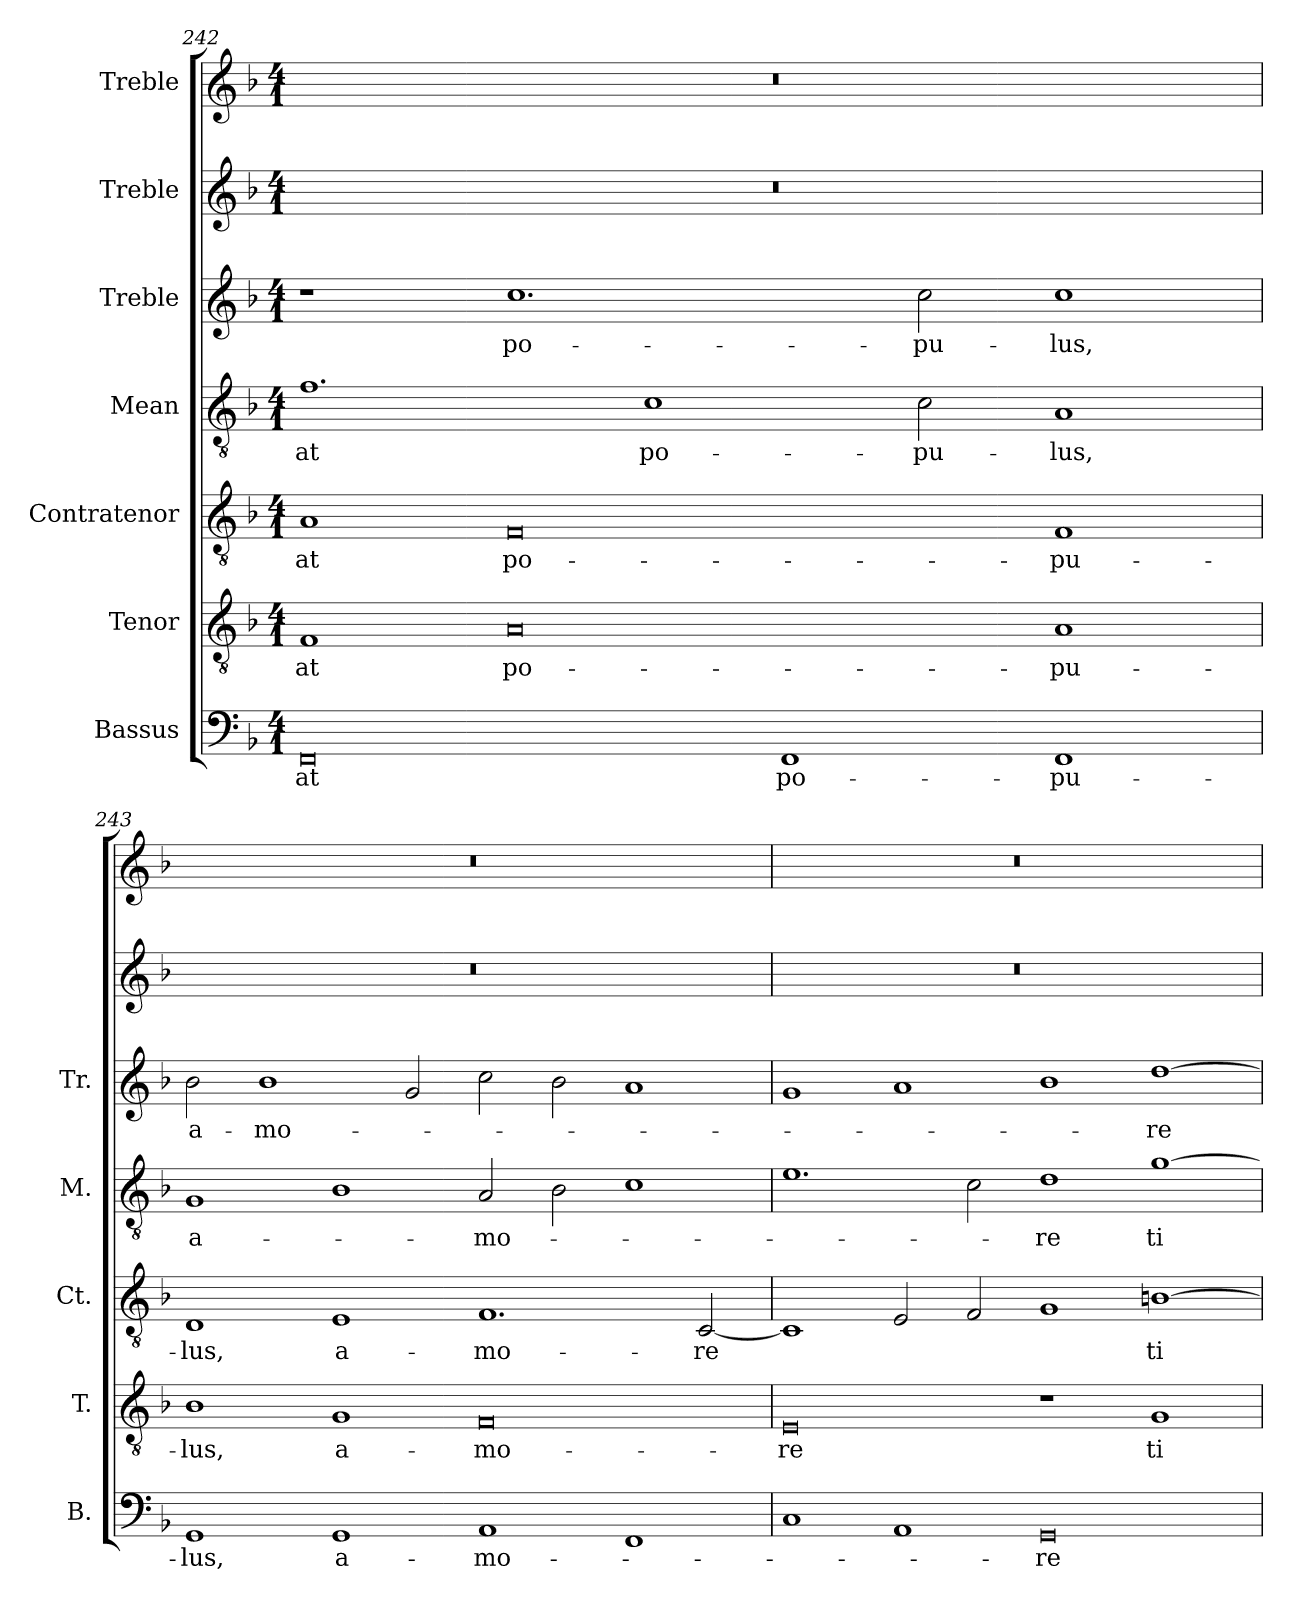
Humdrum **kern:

**kern	**text	**kern	**text	**kern	**text	**kern	**text	**kern	**text	**kern	**kern
*part7	*part7	*part6	*part6	*part5	*part5	*part4	*part4	*part3	*part3	*part2	*part1
*staff7	*staff7	*staff6	*staff6	*staff5	*staff5	*staff4	*staff4	*staff3	*staff3	*staff2	*staff1
*I"Bassus	*	*I"Tenor	*	*I"Contratenor	*	*I"Mean	*	*I"Treble	*	*I"Treble	*I"Treble
*I'B.	*	*I'T.	*	*I'Ct.	*	*I'M.	*	*I'Tr.	*	*	*
!!LO:PB:g=z
*clefF4	*	*clefGv2	*	*clefGv2	*	*clefGv2	*	*clefG2	*	*clefG2	*clefG2
*	*	*ITrd7c12	*	*ITrd7c12	*	*ITrd7c12	*	*	*	*	*
*k[b-]	*	*k[b-]	*	*k[b-]	*	*k[b-]	*	*k[b-]	*	*k[b-]	*k[b-]
*F:	*	*F:	*	*F:	*	*F:	*	*F:	*	*F:	*F:
*M4/1	*	*M4/1	*	*M4/1	*	*M4/1	*	*M4/1	*	*M4/1	*M4/1
=242	=242	=242	=242	=242	=242	=242	=242	=242	=242	=242	=242
!	!LO:LY:b:color=#000000	!	!	!	!	!	!	!	!	!	!
!	!	!	!LO:LY:b:color=#000000	!	!	!	!	!	!	!	!
!	!	!	!	!	!LO:LY:b:color=#000000	!	!	!	!	!	!
!	!	!	!	!	!	!	!LO:LY:b:color=#000000	!	!	!LO:N:vis=1	!LO:N:vis=1
0FFi	-at	1FFi	-at	1AAi	-at	1.Fi	-at	1r	.	00r	00r
!	!	!	!LO:LY:b:color=#000000	!	!	!	!	!	!	!	!
!	!	!	!	!	!LO:LY:b:color=#000000	!	!	!	!	!	!
!	!	!	!	!	!	!	!	!	!LO:LY:b:color=#000000	!	!
.	.	0AAi	po-	0FFi	po-	.	.	1.cci	po-	.	.
!	!	!	!	!	!	!	!LO:LY:b:color=#000000	!	!	!	!
.	.	.	.	.	.	1Ci	po-	.	.	.	.
!	!LO:LY:b:color=#000000	!	!	!	!	!	!	!	!	!	!
1FFi	po-	.	.	.	.	.	.	.	.	.	.
!	!	!	!	!	!	!	!LO:LY:b:color=#000000	!	!	!	!
!	!	!	!	!	!	!	!	!	!LO:LY:b:color=#000000	!	!
.	.	.	.	.	.	2Ci\	-pu-	2cci\	-pu-	.	.
!	!LO:LY:b:color=#000000	!	!	!	!	!	!	!	!	!	!
!	!	!	!LO:LY:b:color=#000000	!	!	!	!	!	!	!	!
!	!	!	!	!	!LO:LY:b:color=#000000	!	!	!	!	!	!
!	!	!	!	!	!	!	!LO:LY:b:color=#000000	!	!	!	!
!	!	!	!	!	!	!	!	!	!LO:LY:b:color=#000000	!	!
1FFi	-pu-	1AAi	-pu-	1FFi	-pu-	1AAi	-lus,	1cci	-lus,	.	.
=243`	=243`	=243`	=243`	=243`	=243`	=243`	=243`	=243`	=243`	=243`	=243`
!	!LO:LY:b:color=#000000	!	!	!	!	!	!	!	!	!	!
!	!	!	!LO:LY:b:color=#000000	!	!	!	!	!	!	!	!
!	!	!	!	!	!LO:LY:b:color=#000000	!	!	!	!	!	!
!	!	!	!	!	!	!	!LO:LY:b:color=#000000	!	!	!	!
!	!	!	!	!	!	!	!	!	!LO:LY:b:color=#000000	!LO:N:vis=1	!LO:N:vis=1
1GGi	-lus,	1BB-i	-lus,	1DDi	-lus,	1GGi	a-	2b-i\	a-	00r	00r
!	!	!	!	!	!	!	!	!	!LO:LY:b:color=#000000	!	!
.	.	.	.	.	.	.	.	1b-i	-mo-	.	.
!	!LO:LY:b:color=#000000	!	!	!	!	!	!	!	!	!	!
!	!	!	!LO:LY:b:color=#000000	!	!	!	!	!	!	!	!
!	!	!	!	!	!LO:LY:b:color=#000000	!	!	!	!	!	!
1GGi	a-	1GGi	a-	1EEi	a-	1BB-i	.	.	.	.	.
.	.	.	.	.	.	.	.	2gi/	.	.	.
!	!LO:LY:b:color=#000000	!	!	!	!	!	!	!	!	!	!
!	!	!	!LO:LY:b:color=#000000	!	!	!	!	!	!	!	!
!	!	!	!	!	!LO:LY:b:color=#000000	!	!	!	!	!	!
!	!	!	!	!	!	!	!LO:LY:b:color=#000000	!	!	!	!
1AAi	-mo-	0FFi	-mo-	1.FFi	-mo-	2AAi/	-mo-	2cci\	.	.	.
.	.	.	.	.	.	2BB-i\	.	2b-i\	.	.	.
1FFi	.	.	.	.	.	1Ci	.	1ai	.	.	.
!	!	!	!	!	!LO:LY:b:color=#000000	!	!	!	!	!	!
.	.	.	.	[<2CCi/	-re	.	.	.	.	.	.
=244`	=244`	=244`	=244`	=244`	=244`	=244`	=244`	=244`	=244`	=244`	=244`
!	!	!	!LO:LY:b:color=#000000	!	!	!	!	!	!	!LO:N:vis=1	!LO:N:vis=1
1Ci	.	0EEi	-re	1CCi]	.	1.Ei	.	1gi	.	00r	00r
1AAi	.	.	.	2EEi/	.	.	.	1ai	.	.	.
.	.	.	.	2FFi/	.	2Ci\	.	.	.	.	.
!	!LO:LY:b:color=#000000	!	!	!	!	!	!	!	!	!	!
!	!	!	!	!	!	!	!LO:LY:b:color=#000000	!	!	!	!
0GGi	-re	1r	.	1GGi	.	1Di	-re	1b-i	.	.	.
!	!	!	!LO:LY:b:color=#000000	!	!	!	!	!	!	!	!
!	!	!	!	!	!LO:LY:b:color=#000000	!	!	!	!	!	!
!	!	!	!	!	!	!	!LO:LY:b:color=#000000	!	!	!	!
!	!	!	!	!	!	!	!	!	!LO:LY:b:color=#000000	!	!
.	.	1GGi	ti-	[>1BBni	ti-	[>1Gi	ti-	[>1ddi	-re	.	.
=`	=`	=`	=`	=`	=`	=`	=`	=`	=`	=`	=`
*-	*-	*-	*-	*-	*-	*-	*-	*-	*-	*-	*-
